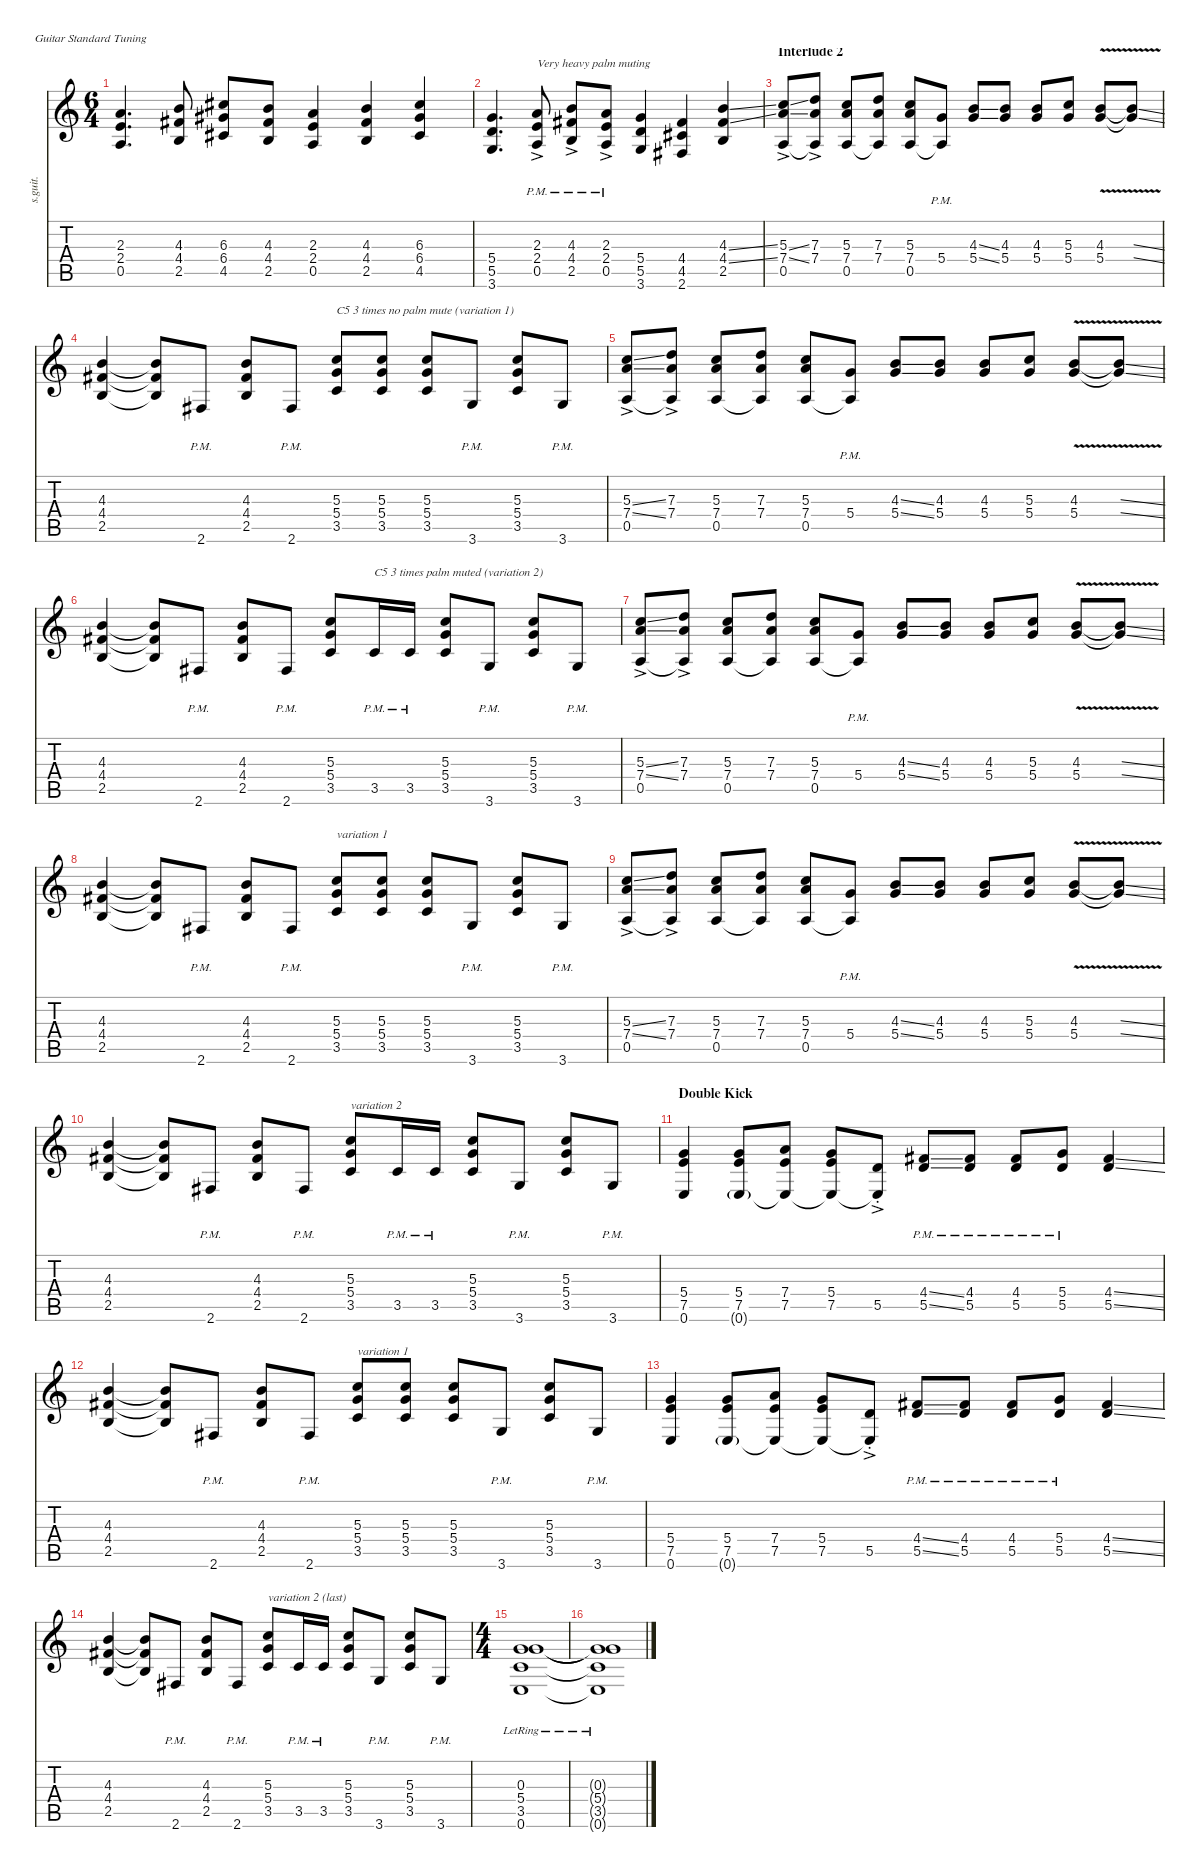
\defaultSystemsLayout 4
\hideDynamics
\bracketExtendMode nobrackets
\track ("James Hetfield - Rhythm Distortion" "s.guit.") {instrument distortionguitar}
\staff {score tabs}
\tuning (E4 B3 G3 D3 A2 E2)
\ts (6 4)
\tempo (103 hide)
\clef g2
\ks c
(2.3 2.4 0.5).4{d lyrics (0 "") lyrics (1 "") lyrics (2 "") lyrics (3 "") lyrics (4 "") dy f} (4.3 4.4{acc #} 2.5).8{lyrics (0 "") lyrics (1 "") lyrics (2 "") lyrics (3 "") lyrics (4 "")} (6.3{acc #} 6.4{acc #} 4.5{acc #}).8{lyrics (0 "") lyrics (1 "") lyrics (2 "") lyrics (3 "") lyrics (4 "")} (4.3 4.4{acc #} 2.5).8{lyrics (0 "") lyrics (1 "") lyrics (2 "") lyrics (3 "") lyrics (4 "")} (2.3 2.4 0.5).4{lyrics (0 "") lyrics (1 "") lyrics (2 "") lyrics (3 "") lyrics (4 "")} (4.3 4.4{acc #} 2.5).4{lyrics (0 "") lyrics (1 "") lyrics (2 "") lyrics (3 "") lyrics (4 "")} (6.3{acc #} 6.4{acc #} 4.5{acc #}).4{lyrics (0 "") lyrics (1 "") lyrics (2 "") lyrics (3 "") lyrics (4 "")} |
(5.4 5.5 3.6).4{d lyrics (0 "") lyrics (1 "") lyrics (2 "") lyrics (3 "") lyrics (4 "")} (2.3{pm} 2.4{pm} 0.5{ac pm}).8{txt "Very heavy palm muting" lyrics (0 "") lyrics (1 "") lyrics (2 "") lyrics (3 "") lyrics (4 "")} (4.3{pm} 4.4{pm acc #} 2.5{ac pm}).8{lyrics (0 "") lyrics (1 "") lyrics (2 "") lyrics (3 "") lyrics (4 "")} (2.3{pm} 2.4{pm} 0.5{ac pm}).8{lyrics (0 "") lyrics (1 "") lyrics (2 "") lyrics (3 "") lyrics (4 "")} (5.4 5.5 3.6).4{lyrics (0 "") lyrics (1 "") lyrics (2 "") lyrics (3 "") lyrics (4 "")} (4.4{acc #} 4.5{acc #} 2.6{acc #}).4{lyrics (0 "") lyrics (1 "") lyrics (2 "") lyrics (3 "") lyrics (4 "")} (4.3{ss} 4.4{ss acc #} 2.5).4{lyrics (0 "") lyrics (1 "") lyrics (2 "") lyrics (3 "") lyrics (4 "")} |
\section ("" "Interlude 2")
\tempo (108 hide)
(5.3{ss ac} 7.4{ss ac} 0.5).8{lyrics (0 "") lyrics (1 "") lyrics (2 "") lyrics (3 "") lyrics (4 "")} (7.3{ac} 7.4{ac} 0.5{t}).8{lyrics (0 "") lyrics (1 "") lyrics (2 "") lyrics (3 "") lyrics (4 "")} (5.3 7.4 0.5).8{lyrics (0 "") lyrics (1 "") lyrics (2 "") lyrics (3 "") lyrics (4 "")} (7.3 7.4 0.5{t}).8{lyrics (0 "") lyrics (1 "") lyrics (2 "") lyrics (3 "") lyrics (4 "")} (5.3 7.4 0.5).8{lyrics (0 "") lyrics (1 "") lyrics (2 "") lyrics (3 "") lyrics (4 "")} (5.4{pm} 0.5{pm t}).8{lyrics (0 "") lyrics (1 "") lyrics (2 "") lyrics (3 "") lyrics (4 "")} (4.3{ss} 5.4{ss}).8{lyrics (0 "") lyrics (1 "") lyrics (2 "") lyrics (3 "") lyrics (4 "")} (4.3 5.4).8{lyrics (0 "") lyrics (1 "") lyrics (2 "") lyrics (3 "") lyrics (4 "")} (4.3 5.4).8{lyrics (0 "") lyrics (1 "") lyrics (2 "") lyrics (3 "") lyrics (4 "")} (5.3 5.4).8{lyrics (0 "") lyrics (1 "") lyrics (2 "") lyrics (3 "") lyrics (4 "")} (4.3{v} 5.4).8{lyrics (0 "") lyrics (1 "") lyrics (2 "") lyrics (3 "") lyrics (4 "")} (4.3{v ss t} 5.4{ss t}).8{lyrics (0 "") lyrics (1 "") lyrics (2 "") lyrics (3 "") lyrics (4 "")} |
(4.3 4.4{acc #} 2.5).4{lyrics (0 "") lyrics (1 "") lyrics (2 "") lyrics (3 "") lyrics (4 "")} (4.3{t} 4.4{t acc #} 2.5{t}).8{lyrics (0 "") lyrics (1 "") lyrics (2 "") lyrics (3 "") lyrics (4 "")} 2.6{pm acc #}.8{lyrics (0 "") lyrics (1 "") lyrics (2 "") lyrics (3 "") lyrics (4 "")} (4.3 4.4{acc #} 2.5).8{lyrics (0 "") lyrics (1 "") lyrics (2 "") lyrics (3 "") lyrics (4 "")} 2.6{pm acc #}.8{lyrics (0 "") lyrics (1 "") lyrics (2 "") lyrics (3 "") lyrics (4 "")} (5.3 5.4 3.5).8{txt "C5 3 times no palm mute (variation 1)" lyrics (0 "") lyrics (1 "") lyrics (2 "") lyrics (3 "") lyrics (4 "")} (5.3 5.4 3.5).8{lyrics (0 "") lyrics (1 "") lyrics (2 "") lyrics (3 "") lyrics (4 "")} (5.3 5.4 3.5).8{lyrics (0 "") lyrics (1 "") lyrics (2 "") lyrics (3 "") lyrics (4 "")} 3.6{pm}.8{lyrics (0 "") lyrics (1 "") lyrics (2 "") lyrics (3 "") lyrics (4 "")} (5.3 5.4 3.5).8{lyrics (0 "") lyrics (1 "") lyrics (2 "") lyrics (3 "") lyrics (4 "")} 3.6{pm}.8{lyrics (0 "") lyrics (1 "") lyrics (2 "") lyrics (3 "") lyrics (4 "")} |
(5.3{ss ac} 7.4{ss ac} 0.5).8{lyrics (0 "") lyrics (1 "") lyrics (2 "") lyrics (3 "") lyrics (4 "")} (7.3{ac} 7.4{ac} 0.5{t}).8{lyrics (0 "") lyrics (1 "") lyrics (2 "") lyrics (3 "") lyrics (4 "")} (5.3 7.4 0.5).8{lyrics (0 "") lyrics (1 "") lyrics (2 "") lyrics (3 "") lyrics (4 "")} (7.3 7.4 0.5{t}).8{lyrics (0 "") lyrics (1 "") lyrics (2 "") lyrics (3 "") lyrics (4 "")} (5.3 7.4 0.5).8{lyrics (0 "") lyrics (1 "") lyrics (2 "") lyrics (3 "") lyrics (4 "")} (5.4{pm} 0.5{pm t}).8{lyrics (0 "") lyrics (1 "") lyrics (2 "") lyrics (3 "") lyrics (4 "")} (4.3{ss} 5.4{ss}).8{lyrics (0 "") lyrics (1 "") lyrics (2 "") lyrics (3 "") lyrics (4 "")} (4.3 5.4).8{lyrics (0 "") lyrics (1 "") lyrics (2 "") lyrics (3 "") lyrics (4 "")} (4.3 5.4).8{lyrics (0 "") lyrics (1 "") lyrics (2 "") lyrics (3 "") lyrics (4 "")} (5.3 5.4).8{lyrics (0 "") lyrics (1 "") lyrics (2 "") lyrics (3 "") lyrics (4 "")} (4.3{v} 5.4).8{lyrics (0 "") lyrics (1 "") lyrics (2 "") lyrics (3 "") lyrics (4 "")} (4.3{v ss t} 5.4{ss t}).8{lyrics (0 "") lyrics (1 "") lyrics (2 "") lyrics (3 "") lyrics (4 "")} |
(4.3 4.4{acc #} 2.5).4{lyrics (0 "") lyrics (1 "") lyrics (2 "") lyrics (3 "") lyrics (4 "")} (4.3{t} 4.4{t acc #} 2.5{t}).8{lyrics (0 "") lyrics (1 "") lyrics (2 "") lyrics (3 "") lyrics (4 "")} 2.6{pm acc #}.8{lyrics (0 "") lyrics (1 "") lyrics (2 "") lyrics (3 "") lyrics (4 "")} (4.3 4.4{acc #} 2.5).8{lyrics (0 "") lyrics (1 "") lyrics (2 "") lyrics (3 "") lyrics (4 "")} 2.6{pm acc #}.8{lyrics (0 "") lyrics (1 "") lyrics (2 "") lyrics (3 "") lyrics (4 "")} (5.3 5.4 3.5).8{lyrics (0 "") lyrics (1 "") lyrics (2 "") lyrics (3 "") lyrics (4 "")} 3.5{pm}.16{txt "C5 3 times palm muted (variation 2)" lyrics (0 "") lyrics (1 "") lyrics (2 "") lyrics (3 "") lyrics (4 "")} 3.5{pm}.16{lyrics (0 "") lyrics (1 "") lyrics (2 "") lyrics (3 "") lyrics (4 "")} (5.3 5.4 3.5).8{lyrics (0 "") lyrics (1 "") lyrics (2 "") lyrics (3 "") lyrics (4 "")} 3.6{pm}.8{lyrics (0 "") lyrics (1 "") lyrics (2 "") lyrics (3 "") lyrics (4 "")} (5.3 5.4 3.5).8{lyrics (0 "") lyrics (1 "") lyrics (2 "") lyrics (3 "") lyrics (4 "")} 3.6{pm}.8{lyrics (0 "") lyrics (1 "") lyrics (2 "") lyrics (3 "") lyrics (4 "")} |
(5.3{ss ac} 7.4{ss ac} 0.5).8{lyrics (0 "") lyrics (1 "") lyrics (2 "") lyrics (3 "") lyrics (4 "")} (7.3{ac} 7.4{ac} 0.5{t}).8{lyrics (0 "") lyrics (1 "") lyrics (2 "") lyrics (3 "") lyrics (4 "")} (5.3 7.4 0.5).8{lyrics (0 "") lyrics (1 "") lyrics (2 "") lyrics (3 "") lyrics (4 "")} (7.3 7.4 0.5{t}).8{lyrics (0 "") lyrics (1 "") lyrics (2 "") lyrics (3 "") lyrics (4 "")} (5.3 7.4 0.5).8{lyrics (0 "") lyrics (1 "") lyrics (2 "") lyrics (3 "") lyrics (4 "")} (5.4{pm} 0.5{pm t}).8{lyrics (0 "") lyrics (1 "") lyrics (2 "") lyrics (3 "") lyrics (4 "")} (4.3{ss} 5.4{ss}).8{lyrics (0 "") lyrics (1 "") lyrics (2 "") lyrics (3 "") lyrics (4 "")} (4.3 5.4).8{lyrics (0 "") lyrics (1 "") lyrics (2 "") lyrics (3 "") lyrics (4 "")} (4.3 5.4).8{lyrics (0 "") lyrics (1 "") lyrics (2 "") lyrics (3 "") lyrics (4 "")} (5.3 5.4).8{lyrics (0 "") lyrics (1 "") lyrics (2 "") lyrics (3 "") lyrics (4 "")} (4.3{v} 5.4).8{lyrics (0 "") lyrics (1 "") lyrics (2 "") lyrics (3 "") lyrics (4 "")} (4.3{v ss t} 5.4{ss t}).8{lyrics (0 "") lyrics (1 "") lyrics (2 "") lyrics (3 "") lyrics (4 "")} |
(4.3 4.4{acc #} 2.5).4{lyrics (0 "") lyrics (1 "") lyrics (2 "") lyrics (3 "") lyrics (4 "")} (4.3{t} 4.4{t acc #} 2.5{t}).8{lyrics (0 "") lyrics (1 "") lyrics (2 "") lyrics (3 "") lyrics (4 "")} 2.6{pm acc #}.8{lyrics (0 "") lyrics (1 "") lyrics (2 "") lyrics (3 "") lyrics (4 "")} (4.3 4.4{acc #} 2.5).8{lyrics (0 "") lyrics (1 "") lyrics (2 "") lyrics (3 "") lyrics (4 "")} 2.6{pm acc #}.8{lyrics (0 "") lyrics (1 "") lyrics (2 "") lyrics (3 "") lyrics (4 "")} (5.3 5.4 3.5).8{txt "variation 1" lyrics (0 "") lyrics (1 "") lyrics (2 "") lyrics (3 "") lyrics (4 "")} (5.3 5.4 3.5).8{lyrics (0 "") lyrics (1 "") lyrics (2 "") lyrics (3 "") lyrics (4 "")} (5.3 5.4 3.5).8{lyrics (0 "") lyrics (1 "") lyrics (2 "") lyrics (3 "") lyrics (4 "")} 3.6{pm}.8{lyrics (0 "") lyrics (1 "") lyrics (2 "") lyrics (3 "") lyrics (4 "")} (5.3 5.4 3.5).8{lyrics (0 "") lyrics (1 "") lyrics (2 "") lyrics (3 "") lyrics (4 "")} 3.6{pm}.8{lyrics (0 "") lyrics (1 "") lyrics (2 "") lyrics (3 "") lyrics (4 "")} |
(5.3{ss ac} 7.4{ss ac} 0.5).8{lyrics (0 "") lyrics (1 "") lyrics (2 "") lyrics (3 "") lyrics (4 "")} (7.3{ac} 7.4{ac} 0.5{t}).8{lyrics (0 "") lyrics (1 "") lyrics (2 "") lyrics (3 "") lyrics (4 "")} (5.3 7.4 0.5).8{lyrics (0 "") lyrics (1 "") lyrics (2 "") lyrics (3 "") lyrics (4 "")} (7.3 7.4 0.5{t}).8{lyrics (0 "") lyrics (1 "") lyrics (2 "") lyrics (3 "") lyrics (4 "")} (5.3 7.4 0.5).8{lyrics (0 "") lyrics (1 "") lyrics (2 "") lyrics (3 "") lyrics (4 "")} (5.4{pm} 0.5{pm t}).8{lyrics (0 "") lyrics (1 "") lyrics (2 "") lyrics (3 "") lyrics (4 "")} (4.3{ss} 5.4{ss}).8{lyrics (0 "") lyrics (1 "") lyrics (2 "") lyrics (3 "") lyrics (4 "")} (4.3 5.4).8{lyrics (0 "") lyrics (1 "") lyrics (2 "") lyrics (3 "") lyrics (4 "")} (4.3 5.4).8{lyrics (0 "") lyrics (1 "") lyrics (2 "") lyrics (3 "") lyrics (4 "")} (5.3 5.4).8{lyrics (0 "") lyrics (1 "") lyrics (2 "") lyrics (3 "") lyrics (4 "")} (4.3{v} 5.4).8{lyrics (0 "") lyrics (1 "") lyrics (2 "") lyrics (3 "") lyrics (4 "")} (4.3{v ss t} 5.4{ss t}).8{lyrics (0 "") lyrics (1 "") lyrics (2 "") lyrics (3 "") lyrics (4 "")} |
(4.3 4.4{acc #} 2.5).4{lyrics (0 "") lyrics (1 "") lyrics (2 "") lyrics (3 "") lyrics (4 "")} (4.3{t} 4.4{t acc #} 2.5{t}).8{lyrics (0 "") lyrics (1 "") lyrics (2 "") lyrics (3 "") lyrics (4 "")} 2.6{pm acc #}.8{lyrics (0 "") lyrics (1 "") lyrics (2 "") lyrics (3 "") lyrics (4 "")} (4.3 4.4{acc #} 2.5).8{lyrics (0 "") lyrics (1 "") lyrics (2 "") lyrics (3 "") lyrics (4 "")} 2.6{pm acc #}.8{lyrics (0 "") lyrics (1 "") lyrics (2 "") lyrics (3 "") lyrics (4 "")} (5.3 5.4 3.5).8{txt "variation 2" lyrics (0 "") lyrics (1 "") lyrics (2 "") lyrics (3 "") lyrics (4 "")} 3.5{pm}.16{lyrics (0 "") lyrics (1 "") lyrics (2 "") lyrics (3 "") lyrics (4 "")} 3.5{pm}.16{lyrics (0 "") lyrics (1 "") lyrics (2 "") lyrics (3 "") lyrics (4 "")} (5.3 5.4 3.5).8{lyrics (0 "") lyrics (1 "") lyrics (2 "") lyrics (3 "") lyrics (4 "")} 3.6{pm}.8{lyrics (0 "") lyrics (1 "") lyrics (2 "") lyrics (3 "") lyrics (4 "")} (5.3 5.4 3.5).8{lyrics (0 "") lyrics (1 "") lyrics (2 "") lyrics (3 "") lyrics (4 "")} 3.6{pm}.8{lyrics (0 "") lyrics (1 "") lyrics (2 "") lyrics (3 "") lyrics (4 "")} |
\section ("" "Double Kick")
(5.4 7.5 0.6).4{lyrics (0 "") lyrics (1 "") lyrics (2 "") lyrics (3 "") lyrics (4 "")} (5.4 7.5 0.6{g}).8{lyrics (0 "") lyrics (1 "") lyrics (2 "") lyrics (3 "") lyrics (4 "")} (7.4 7.5 0.6{t}).8{lyrics (0 "") lyrics (1 "") lyrics (2 "") lyrics (3 "") lyrics (4 "")} (5.4 7.5 0.6{t}).8{lyrics (0 "") lyrics (1 "") lyrics (2 "") lyrics (3 "") lyrics (4 "")} (5.5{ac st} 0.6{t}).8{lyrics (0 "") lyrics (1 "") lyrics (2 "") lyrics (3 "") lyrics (4 "")} (4.4{ss pm acc #} 5.5{ss pm}).8{lyrics (0 "") lyrics (1 "") lyrics (2 "") lyrics (3 "") lyrics (4 "")} (4.4{pm acc #} 5.5{pm}).8{lyrics (0 "") lyrics (1 "") lyrics (2 "") lyrics (3 "") lyrics (4 "")} (4.4{pm acc #} 5.5{pm}).8{lyrics (0 "") lyrics (1 "") lyrics (2 "") lyrics (3 "") lyrics (4 "")} (5.4{pm} 5.5{pm}).8{lyrics (0 "") lyrics (1 "") lyrics (2 "") lyrics (3 "") lyrics (4 "")} (4.4{ss acc #} 5.5{ss}).4{lyrics (0 "") lyrics (1 "") lyrics (2 "") lyrics (3 "") lyrics (4 "")} |
(4.3 4.4{acc #} 2.5).4{lyrics (0 "") lyrics (1 "") lyrics (2 "") lyrics (3 "") lyrics (4 "")} (4.3{t} 4.4{t acc #} 2.5{t}).8{lyrics (0 "") lyrics (1 "") lyrics (2 "") lyrics (3 "") lyrics (4 "")} 2.6{pm acc #}.8{lyrics (0 "") lyrics (1 "") lyrics (2 "") lyrics (3 "") lyrics (4 "")} (4.3 4.4{acc #} 2.5).8{lyrics (0 "") lyrics (1 "") lyrics (2 "") lyrics (3 "") lyrics (4 "")} 2.6{pm acc #}.8{lyrics (0 "") lyrics (1 "") lyrics (2 "") lyrics (3 "") lyrics (4 "")} (5.3 5.4 3.5).8{txt "variation 1" lyrics (0 "") lyrics (1 "") lyrics (2 "") lyrics (3 "") lyrics (4 "")} (5.3 5.4 3.5).8{lyrics (0 "") lyrics (1 "") lyrics (2 "") lyrics (3 "") lyrics (4 "")} (5.3 5.4 3.5).8{lyrics (0 "") lyrics (1 "") lyrics (2 "") lyrics (3 "") lyrics (4 "")} 3.6{pm}.8{lyrics (0 "") lyrics (1 "") lyrics (2 "") lyrics (3 "") lyrics (4 "")} (5.3 5.4 3.5).8{lyrics (0 "") lyrics (1 "") lyrics (2 "") lyrics (3 "") lyrics (4 "")} 3.6{pm}.8{lyrics (0 "") lyrics (1 "") lyrics (2 "") lyrics (3 "") lyrics (4 "")} |
(5.4 7.5 0.6).4{lyrics (0 "") lyrics (1 "") lyrics (2 "") lyrics (3 "") lyrics (4 "")} (5.4 7.5 0.6{g}).8{lyrics (0 "") lyrics (1 "") lyrics (2 "") lyrics (3 "") lyrics (4 "")} (7.4 7.5 0.6{t}).8{lyrics (0 "") lyrics (1 "") lyrics (2 "") lyrics (3 "") lyrics (4 "")} (5.4 7.5 0.6{t}).8{lyrics (0 "") lyrics (1 "") lyrics (2 "") lyrics (3 "") lyrics (4 "")} (5.5{ac st} 0.6{t}).8{lyrics (0 "") lyrics (1 "") lyrics (2 "") lyrics (3 "") lyrics (4 "")} (4.4{ss pm acc #} 5.5{ss pm}).8{lyrics (0 "") lyrics (1 "") lyrics (2 "") lyrics (3 "") lyrics (4 "")} (4.4{pm acc #} 5.5{pm}).8{lyrics (0 "") lyrics (1 "") lyrics (2 "") lyrics (3 "") lyrics (4 "")} (4.4{pm acc #} 5.5{pm}).8{lyrics (0 "") lyrics (1 "") lyrics (2 "") lyrics (3 "") lyrics (4 "")} (5.4{pm} 5.5{pm}).8{lyrics (0 "") lyrics (1 "") lyrics (2 "") lyrics (3 "") lyrics (4 "")} (4.4{ss acc #} 5.5{ss}).4{lyrics (0 "") lyrics (1 "") lyrics (2 "") lyrics (3 "") lyrics (4 "")} |
(4.3 4.4{acc #} 2.5).4{lyrics (0 "") lyrics (1 "") lyrics (2 "") lyrics (3 "") lyrics (4 "")} (4.3{t} 4.4{t acc #} 2.5{t}).8{lyrics (0 "") lyrics (1 "") lyrics (2 "") lyrics (3 "") lyrics (4 "")} 2.6{pm acc #}.8{lyrics (0 "") lyrics (1 "") lyrics (2 "") lyrics (3 "") lyrics (4 "")} (4.3 4.4{acc #} 2.5).8{lyrics (0 "") lyrics (1 "") lyrics (2 "") lyrics (3 "") lyrics (4 "")} 2.6{pm acc #}.8{lyrics (0 "") lyrics (1 "") lyrics (2 "") lyrics (3 "") lyrics (4 "")} (5.3 5.4 3.5).8{txt "variation 2 (last)" lyrics (0 "") lyrics (1 "") lyrics (2 "") lyrics (3 "") lyrics (4 "")} 3.5{pm}.16{lyrics (0 "") lyrics (1 "") lyrics (2 "") lyrics (3 "") lyrics (4 "")} 3.5{pm}.16{lyrics (0 "") lyrics (1 "") lyrics (2 "") lyrics (3 "") lyrics (4 "")} (5.3 5.4 3.5).8{lyrics (0 "") lyrics (1 "") lyrics (2 "") lyrics (3 "") lyrics (4 "")} 3.6{pm}.8{lyrics (0 "") lyrics (1 "") lyrics (2 "") lyrics (3 "") lyrics (4 "")} (5.3 5.4 3.5).8{lyrics (0 "") lyrics (1 "") lyrics (2 "") lyrics (3 "") lyrics (4 "")} 3.6{pm}.8{lyrics (0 "") lyrics (1 "") lyrics (2 "") lyrics (3 "") lyrics (4 "")} |
\ts (4 4)
\beaming (8 2 2 2 2)
(0.3{lr} 5.4{lr} 3.5{lr} 0.6{lr}).1{lyrics (0 "") lyrics (1 "") lyrics (2 "") lyrics (3 "") lyrics (4 "")} |
(0.3{lr t} 5.4{lr t} 3.5{lr t} 0.6{lr t}).1{lyrics (0 "") lyrics (1 "") lyrics (2 "") lyrics (3 "") lyrics (4 "")}
